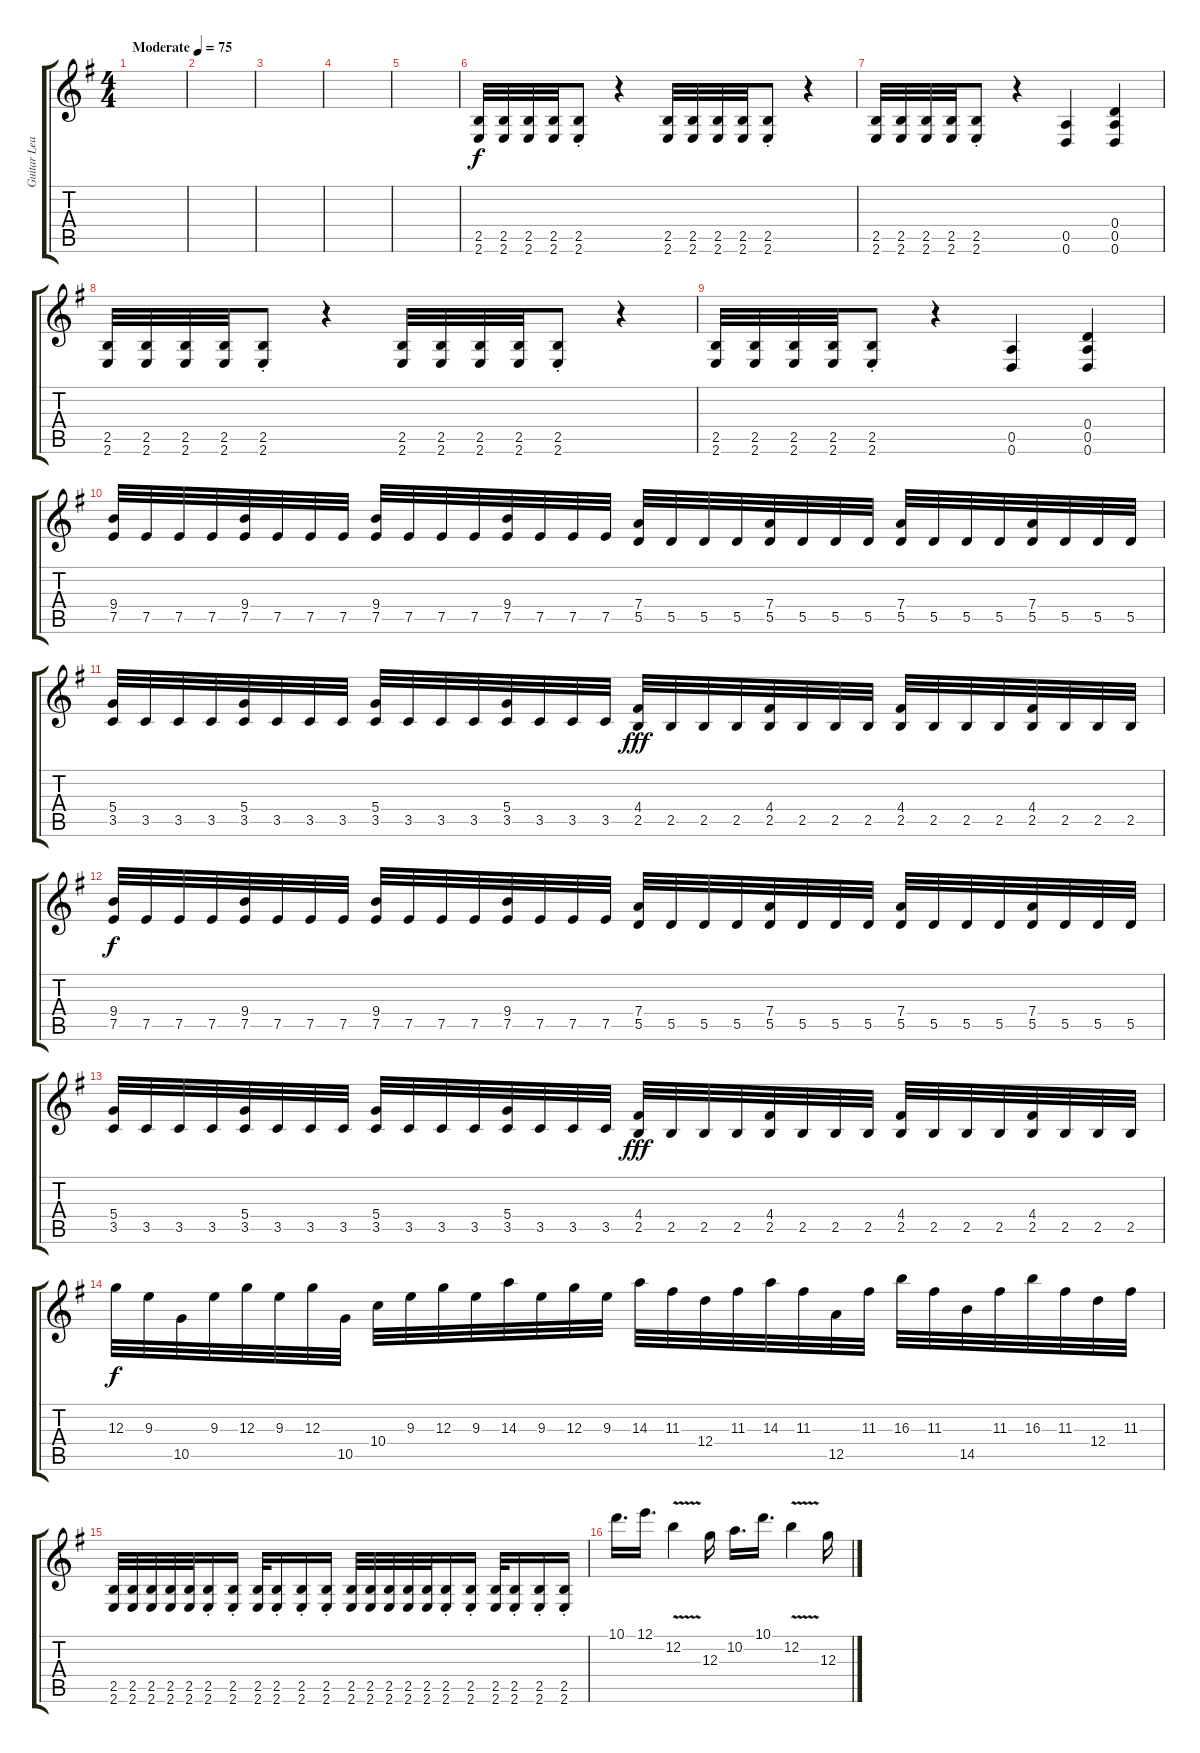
\track ("Guitar Lead" "Guitar Lea") {instrument distortionguitar}
\staff {score tabs}
\tuning (E4 B3 G3 D3 A2 D2) {hide}
\ts (4 4)
\tempo (75 "Moderate")
\clef g2
\ks g
|
|
|
|
|
(2.5 2.6).32 (2.5 2.6).32 (2.5 2.6).32 (2.5 2.6).32 (2.5{st} 2.6{st}).8 r.4 (2.5 2.6).32 (2.5 2.6).32 (2.5 2.6).32 (2.5 2.6).32 (2.5{st} 2.6{st}).8 r.4 |
(2.5 2.6).32 (2.5 2.6).32 (2.5 2.6).32 (2.5 2.6).32 (2.5{st} 2.6{st}).8 r.4 (0.5 0.6).4 (0.4 0.5 0.6).4 |
(2.5 2.6).32 (2.5 2.6).32 (2.5 2.6).32 (2.5 2.6).32 (2.5{st} 2.6{st}).8 r.4 (2.5 2.6).32 (2.5 2.6).32 (2.5 2.6).32 (2.5 2.6).32 (2.5{st} 2.6{st}).8 r.4 |
(2.5 2.6).32 (2.5 2.6).32 (2.5 2.6).32 (2.5 2.6).32 (2.5{st} 2.6{st}).8 r.4 (0.5 0.6).4 (0.4 0.5 0.6).4 |
(9.4 7.5).32 7.5.32 7.5.32 7.5.32 (9.4 7.5).32 7.5.32 7.5.32 7.5.32 (9.4 7.5).32 7.5.32 7.5.32 7.5.32 (9.4 7.5).32 7.5.32 7.5.32 7.5.32 (7.4 5.5).32 5.5.32 5.5.32 5.5.32 (7.4 5.5).32 5.5.32 5.5.32 5.5.32 (7.4 5.5).32 5.5.32 5.5.32 5.5.32 (7.4 5.5).32 5.5.32 5.5.32 5.5.32 |
(5.4 3.5).32 3.5.32 3.5.32 3.5.32 (5.4 3.5).32 3.5.32 3.5.32 3.5.32 (5.4 3.5).32 3.5.32 3.5.32 3.5.32 (5.4 3.5).32 3.5.32 3.5.32 3.5.32 (4.4 2.5).32{dy fff} 2.5.32 2.5.32 2.5.32 (4.4 2.5).32 2.5.32 2.5.32 2.5.32 (4.4 2.5).32 2.5.32 2.5.32 2.5.32 (4.4 2.5).32 2.5.32 2.5.32 2.5.32 |
(9.4 7.5).32{dy f} 7.5.32 7.5.32 7.5.32 (9.4 7.5).32 7.5.32 7.5.32 7.5.32 (9.4 7.5).32 7.5.32 7.5.32 7.5.32 (9.4 7.5).32 7.5.32 7.5.32 7.5.32 (7.4 5.5).32 5.5.32 5.5.32 5.5.32 (7.4 5.5).32 5.5.32 5.5.32 5.5.32 (7.4 5.5).32 5.5.32 5.5.32 5.5.32 (7.4 5.5).32 5.5.32 5.5.32 5.5.32 |
(5.4 3.5).32 3.5.32 3.5.32 3.5.32 (5.4 3.5).32 3.5.32 3.5.32 3.5.32 (5.4 3.5).32 3.5.32 3.5.32 3.5.32 (5.4 3.5).32 3.5.32 3.5.32 3.5.32 (4.4 2.5).32{dy fff} 2.5.32 2.5.32 2.5.32 (4.4 2.5).32 2.5.32 2.5.32 2.5.32 (4.4 2.5).32 2.5.32 2.5.32 2.5.32 (4.4 2.5).32 2.5.32 2.5.32 2.5.32 |
12.3.32{dy f balance 8 instrument distortionguitar} 9.3.32 10.5.32 9.3.32 12.3.32 9.3.32 12.3.32 10.5.32 10.4.32 9.3.32 12.3.32 9.3.32 14.3.32 9.3.32 12.3.32 9.3.32 14.3.32 11.3.32 12.4.32 11.3.32 14.3.32 11.3.32 12.5.32 11.3.32 16.3.32 11.3.32 14.5.32 11.3.32 16.3.32 11.3.32 12.4.32 11.3.32 |
(2.5 2.6).32{balance 0} (2.5 2.6).32 (2.5 2.6).32 (2.5 2.6).32 (2.5 2.6).32 (2.5{st} 2.6{st}).16 (2.5{st} 2.6{st}).16 (2.5 2.6).32 (2.5{st} 2.6{st}).16 (2.5{st} 2.6{st}).16 (2.5{st} 2.6{st}).16 (2.5 2.6).32 (2.5 2.6).32 (2.5 2.6).32 (2.5 2.6).32 (2.5 2.6).32 (2.5{st} 2.6{st}).16 (2.5{st} 2.6{st}).16 (2.5 2.6).32 (2.5{st} 2.6{st}).16 (2.5{st} 2.6{st}).16 (2.5{st} 2.6{st}).16 |
10.1.16{d balance 8} 12.1.16{d} 12.2{v}.4 12.3.16 10.2.16{d} 10.1.16{d} 12.2{v}.4 12.3.16
